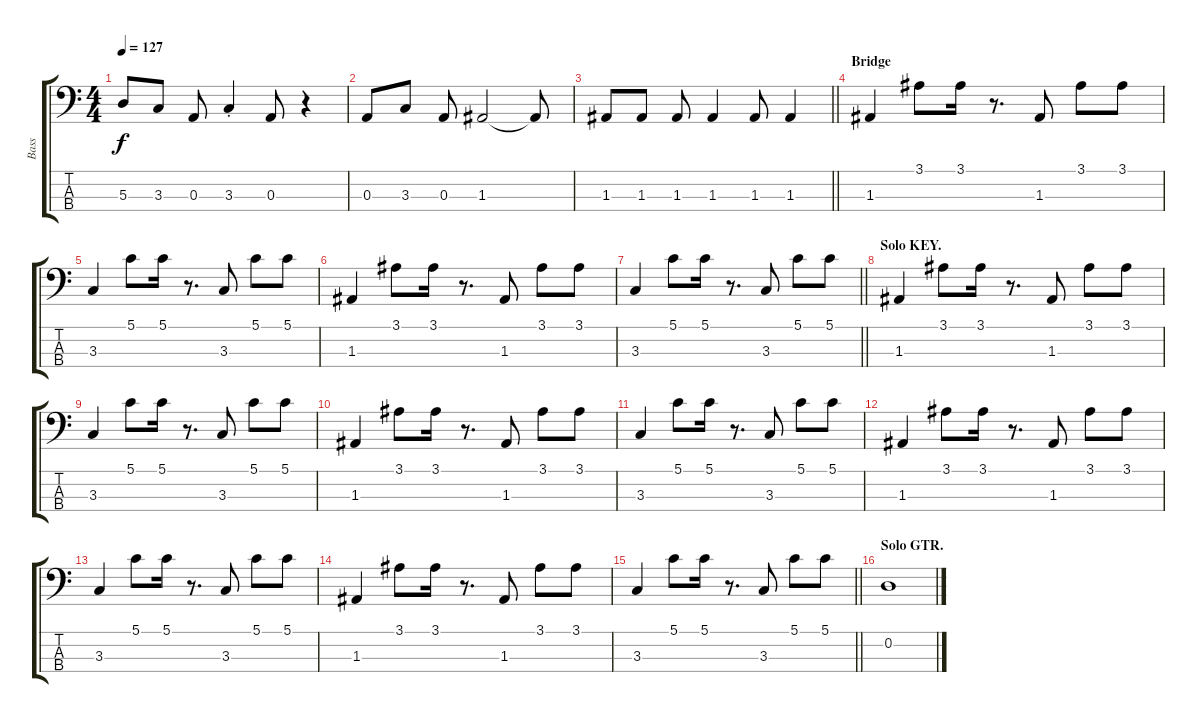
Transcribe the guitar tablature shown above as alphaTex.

\track ("Bass" "Bass") {instrument electricbassfinger}
\staff {score tabs}
\tuning (G2 D2 A1 E1) {hide}
\ts (4 4)
\tempo 127
\clef f4
\ks c
5.3.8{dy f} 3.3.8 0.3.8 3.3{st}.4 0.3.8 r.4 |
0.3.8 3.3.8 0.3.8 1.3.2 1.3{t}.8 |
\barLineRight lightlight
1.3.8 1.3.8 1.3.8 1.3.4 1.3.8 1.3.4 |
\section ("" "Bridge")
1.3.4 3.1.8 3.1.16 r.8{d} 1.3.8 3.1.8 3.1.8 |
3.3.4 5.1.8 5.1.16 r.8{d} 3.3.8 5.1.8 5.1.8 |
1.3.4 3.1.8 3.1.16 r.8{d} 1.3.8 3.1.8 3.1.8 |
\barLineRight lightlight
3.3.4 5.1.8 5.1.16 r.8{d} 3.3.8 5.1.8 5.1.8 |
\section ("" "Solo KEY.")
1.3.4 3.1.8 3.1.16 r.8{d} 1.3.8 3.1.8 3.1.8 |
3.3.4 5.1.8 5.1.16 r.8{d} 3.3.8 5.1.8 5.1.8 |
1.3.4 3.1.8 3.1.16 r.8{d} 1.3.8 3.1.8 3.1.8 |
3.3.4 5.1.8 5.1.16 r.8{d} 3.3.8 5.1.8 5.1.8 |
1.3.4 3.1.8 3.1.16 r.8{d} 1.3.8 3.1.8 3.1.8 |
3.3.4 5.1.8 5.1.16 r.8{d} 3.3.8 5.1.8 5.1.8 |
1.3.4 3.1.8 3.1.16 r.8{d} 1.3.8 3.1.8 3.1.8 |
\barLineRight lightlight
3.3.4 5.1.8 5.1.16 r.8{d} 3.3.8 5.1.8 5.1.8 |
\section ("" "Solo GTR.")
0.2.1
